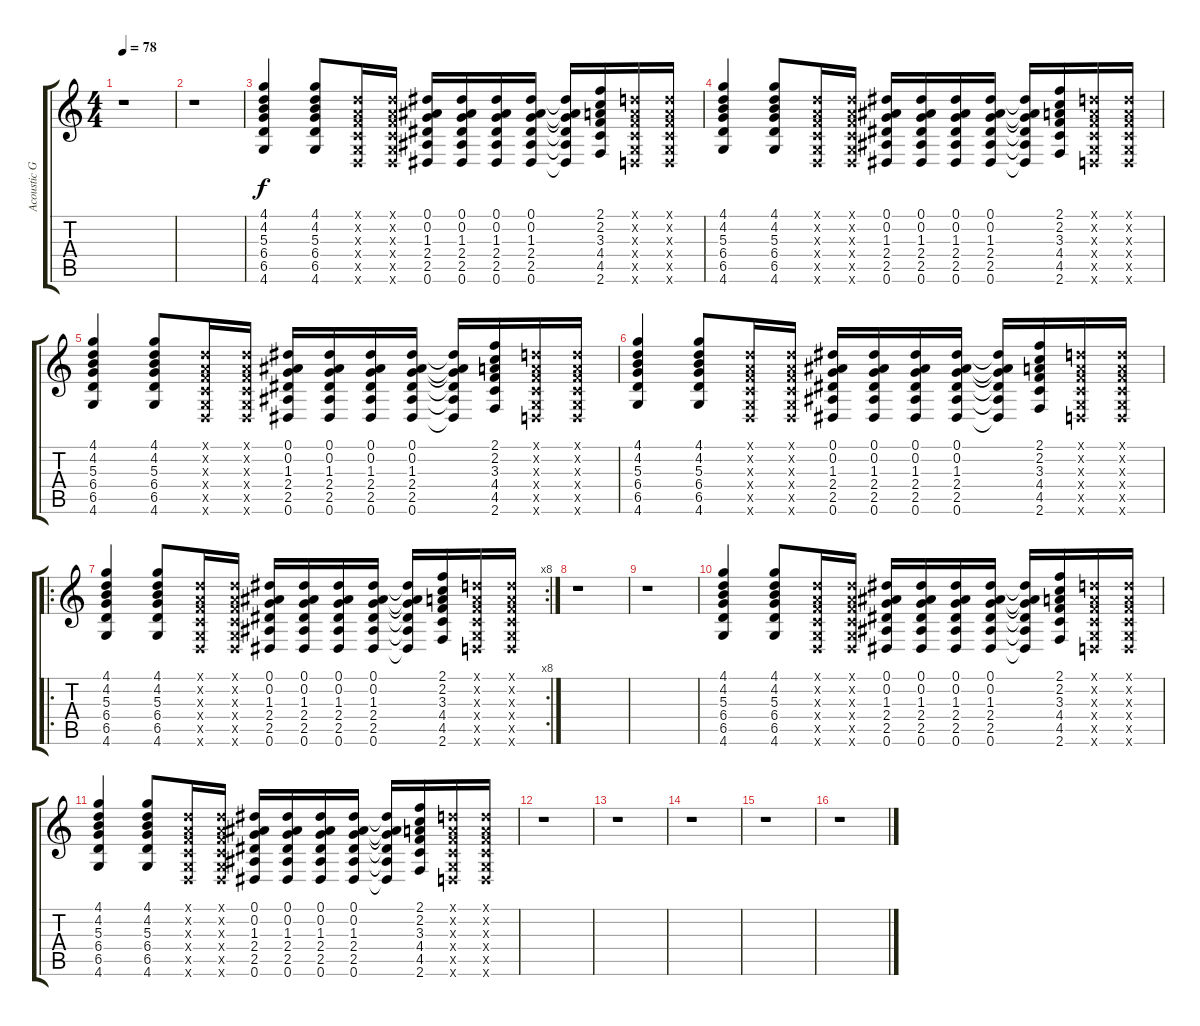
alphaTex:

\track ("Acoustic Guitar" "Acoustic G") {instrument acousticguitarnylon}
\staff {score tabs}
\tuning (Eb4 Bb3 Gb3 Db3 Ab2 Eb2) {hide}
\ts (4 4)
\tempo 78
\clef g2
\ks c
r.1{dy f} |
r.1 |
(4.1 4.2 5.3 6.4 6.5 4.6).4 (4.1 4.2 5.3 6.4 6.5 4.6).8 (-1.1{x} -1.2{x} -1.3{x} -1.4{x} -1.5{x} -1.6{x}).16 (-1.1{x} -1.2{x} -1.3{x} -1.4{x} -1.5{x} -1.6{x}).16 (0.1 0.2 1.3 2.4 2.5 0.6).16 (0.1 0.2 1.3 2.4 2.5 0.6).16 (0.1 0.2 1.3 2.4 2.5 0.6).16 (0.1 0.2 1.3 2.4 2.5 0.6).16 (0.1{t} 0.2{t} 1.3{t} 2.4{t} 2.5{t} 0.6{t}).16 (2.1 2.2 3.3 4.4 4.5 2.6).16 (-1.1{x} -1.2{x} -1.3{x} -1.4{x} -1.5{x} -1.6{x}).16 (-1.1{x} -1.2{x} -1.3{x} -1.4{x} -1.5{x} -1.6{x}).16 |
(4.1 4.2 5.3 6.4 6.5 4.6).4 (4.1 4.2 5.3 6.4 6.5 4.6).8 (-1.1{x} -1.2{x} -1.3{x} -1.4{x} -1.5{x} -1.6{x}).16 (-1.1{x} -1.2{x} -1.3{x} -1.4{x} -1.5{x} -1.6{x}).16 (0.1 0.2 1.3 2.4 2.5 0.6).16 (0.1 0.2 1.3 2.4 2.5 0.6).16 (0.1 0.2 1.3 2.4 2.5 0.6).16 (0.1 0.2 1.3 2.4 2.5 0.6).16 (0.1{t} 0.2{t} 1.3{t} 2.4{t} 2.5{t} 0.6{t}).16 (2.1 2.2 3.3 4.4 4.5 2.6).16 (-1.1{x} -1.2{x} -1.3{x} -1.4{x} -1.5{x} -1.6{x}).16 (-1.1{x} -1.2{x} -1.3{x} -1.4{x} -1.5{x} -1.6{x}).16 |
(4.1 4.2 5.3 6.4 6.5 4.6).4 (4.1 4.2 5.3 6.4 6.5 4.6).8 (-1.1{x} -1.2{x} -1.3{x} -1.4{x} -1.5{x} -1.6{x}).16 (-1.1{x} -1.2{x} -1.3{x} -1.4{x} -1.5{x} -1.6{x}).16 (0.1 0.2 1.3 2.4 2.5 0.6).16 (0.1 0.2 1.3 2.4 2.5 0.6).16 (0.1 0.2 1.3 2.4 2.5 0.6).16 (0.1 0.2 1.3 2.4 2.5 0.6).16 (0.1{t} 0.2{t} 1.3{t} 2.4{t} 2.5{t} 0.6{t}).16 (2.1 2.2 3.3 4.4 4.5 2.6).16 (-1.1{x} -1.2{x} -1.3{x} -1.4{x} -1.5{x} -1.6{x}).16 (-1.1{x} -1.2{x} -1.3{x} -1.4{x} -1.5{x} -1.6{x}).16 |
(4.1 4.2 5.3 6.4 6.5 4.6).4 (4.1 4.2 5.3 6.4 6.5 4.6).8 (-1.1{x} -1.2{x} -1.3{x} -1.4{x} -1.5{x} -1.6{x}).16 (-1.1{x} -1.2{x} -1.3{x} -1.4{x} -1.5{x} -1.6{x}).16 (0.1 0.2 1.3 2.4 2.5 0.6).16 (0.1 0.2 1.3 2.4 2.5 0.6).16 (0.1 0.2 1.3 2.4 2.5 0.6).16 (0.1 0.2 1.3 2.4 2.5 0.6).16 (0.1{t} 0.2{t} 1.3{t} 2.4{t} 2.5{t} 0.6{t}).16 (2.1 2.2 3.3 4.4 4.5 2.6).16 (-1.1{x} -1.2{x} -1.3{x} -1.4{x} -1.5{x} -1.6{x}).16 (-1.1{x} -1.2{x} -1.3{x} -1.4{x} -1.5{x} -1.6{x}).16 |
\ro
\rc 8
(4.1 4.2 5.3 6.4 6.5 4.6).4 (4.1 4.2 5.3 6.4 6.5 4.6).8 (-1.1{x} -1.2{x} -1.3{x} -1.4{x} -1.5{x} -1.6{x}).16 (-1.1{x} -1.2{x} -1.3{x} -1.4{x} -1.5{x} -1.6{x}).16 (0.1 0.2 1.3 2.4 2.5 0.6).16 (0.1 0.2 1.3 2.4 2.5 0.6).16 (0.1 0.2 1.3 2.4 2.5 0.6).16 (0.1 0.2 1.3 2.4 2.5 0.6).16 (0.1{t} 0.2{t} 1.3{t} 2.4{t} 2.5{t} 0.6{t}).16 (2.1 2.2 3.3 4.4 4.5 2.6).16 (-1.1{x} -1.2{x} -1.3{x} -1.4{x} -1.5{x} -1.6{x}).16 (-1.1{x} -1.2{x} -1.3{x} -1.4{x} -1.5{x} -1.6{x}).16 |
r.1 |
r.1 |
(4.1 4.2 5.3 6.4 6.5 4.6).4 (4.1 4.2 5.3 6.4 6.5 4.6).8 (-1.1{x} -1.2{x} -1.3{x} -1.4{x} -1.5{x} -1.6{x}).16 (-1.1{x} -1.2{x} -1.3{x} -1.4{x} -1.5{x} -1.6{x}).16 (0.1 0.2 1.3 2.4 2.5 0.6).16 (0.1 0.2 1.3 2.4 2.5 0.6).16 (0.1 0.2 1.3 2.4 2.5 0.6).16 (0.1 0.2 1.3 2.4 2.5 0.6).16 (0.1{t} 0.2{t} 1.3{t} 2.4{t} 2.5{t} 0.6{t}).16 (2.1 2.2 3.3 4.4 4.5 2.6).16 (-1.1{x} -1.2{x} -1.3{x} -1.4{x} -1.5{x} -1.6{x}).16 (-1.1{x} -1.2{x} -1.3{x} -1.4{x} -1.5{x} -1.6{x}).16 |
(4.1 4.2 5.3 6.4 6.5 4.6).4 (4.1 4.2 5.3 6.4 6.5 4.6).8 (-1.1{x} -1.2{x} -1.3{x} -1.4{x} -1.5{x} -1.6{x}).16 (-1.1{x} -1.2{x} -1.3{x} -1.4{x} -1.5{x} -1.6{x}).16 (0.1 0.2 1.3 2.4 2.5 0.6).16 (0.1 0.2 1.3 2.4 2.5 0.6).16 (0.1 0.2 1.3 2.4 2.5 0.6).16 (0.1 0.2 1.3 2.4 2.5 0.6).16 (0.1{t} 0.2{t} 1.3{t} 2.4{t} 2.5{t} 0.6{t}).16 (2.1 2.2 3.3 4.4 4.5 2.6).16 (-1.1{x} -1.2{x} -1.3{x} -1.4{x} -1.5{x} -1.6{x}).16 (-1.1{x} -1.2{x} -1.3{x} -1.4{x} -1.5{x} -1.6{x}).16 |
r.1 |
r.1 |
r.1 |
r.1 |
r.1
